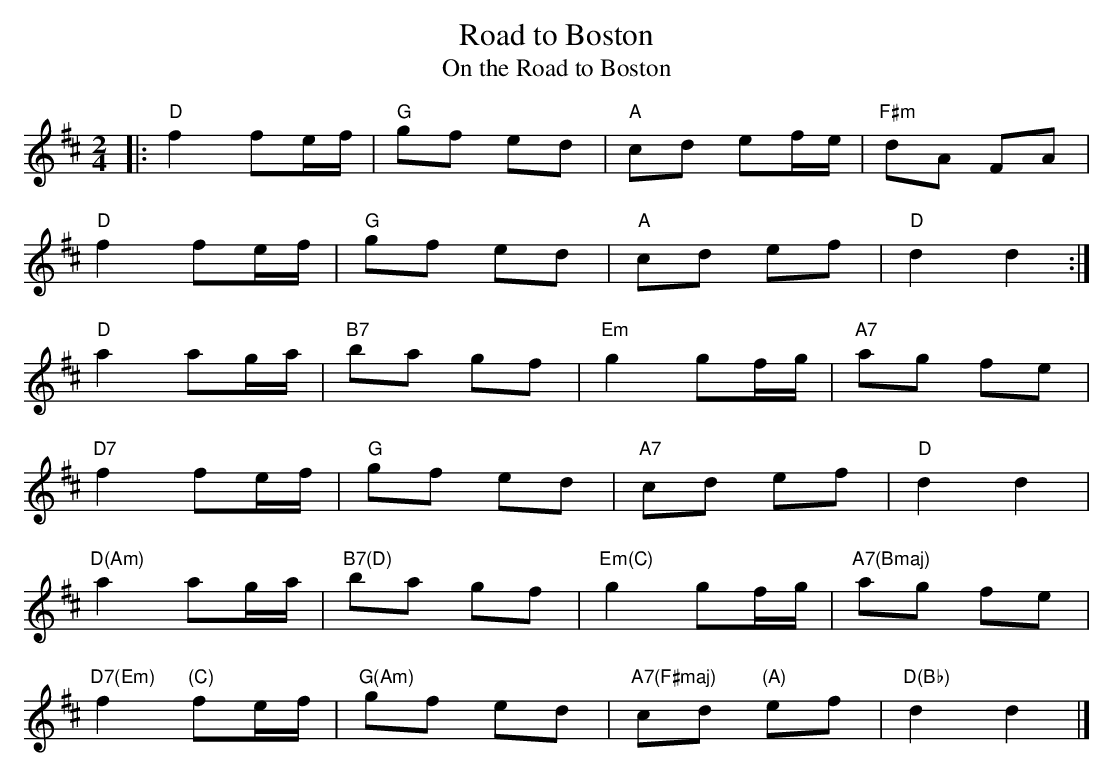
X:1
T: Road to Boston
T: On the Road to Boston
M: 2/4
L: 1/8
K: D
|:\
"D"f2 fe/f/|"G"gf ed|"A"cd ef/e/|"F#m"dA FA|
"D"f2 fe/f/|"G"gf ed|"A"cd ef|"D"d2d2:|
"D"a2ag/a/|"B7"ba gf|"Em"g2gf/g/|"A7"ag fe|
"D7"f2 fe/f/|"G"gf ed|"A7"cd ef|"D"d2d2|
"D(Am)"a2ag/a/|"B7(D)"ba gf|"Em(C)"g2gf/g/|"A7(Bmaj)"ag fe|
"D7(Em)"f2 "(C)"fe/f/|"G(Am)"gf ed|"A7(F#maj)"cd "(A)"ef|"D(Bb)"d2d2|]
